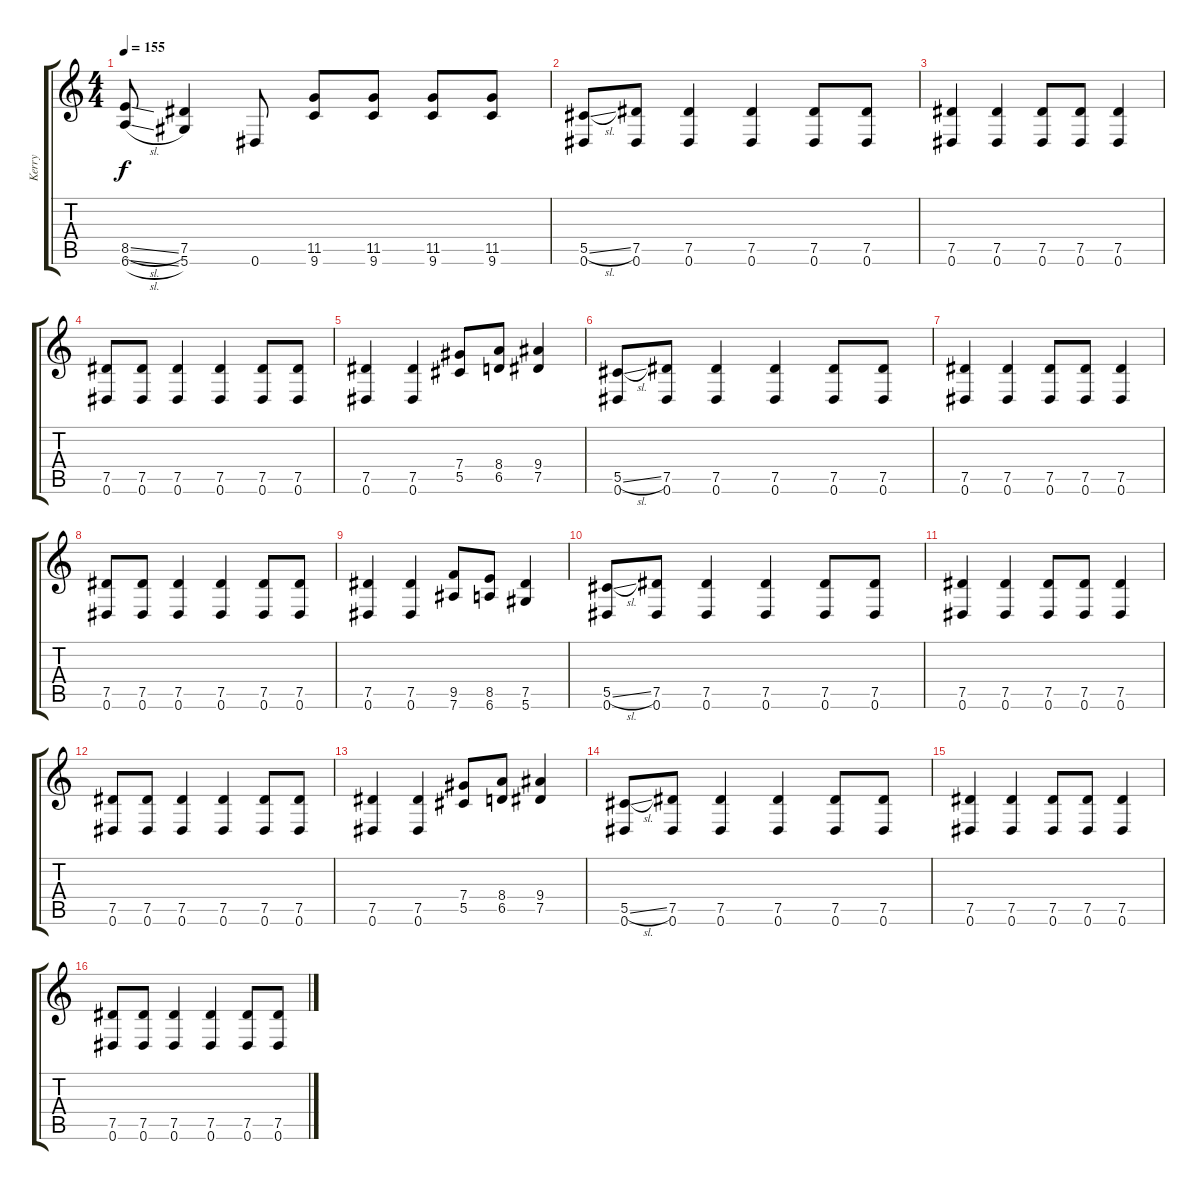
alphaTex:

\track ("Kerry" "Kerry") {instrument distortionguitar}
\staff {score tabs}
\tuning (Eb4 Bb3 Gb3 Db3 Ab2 Eb2) {hide}
\ts (4 4)
\tempo 155
\clef g2
\ks c
(8.5{sl} 6.6{sl}).8{dy f} (7.5 5.6).4 0.6.8 (11.5 9.6).8 (11.5 9.6).8 (11.5 9.6).8 (11.5 9.6).8 |
(5.5{sl} 0.6).8 (7.5 0.6).8 (7.5 0.6).4 (7.5 0.6).4 (7.5 0.6).8 (7.5 0.6).8 |
(7.5 0.6).4 (7.5 0.6).4 (7.5 0.6).8 (7.5 0.6).8 (7.5 0.6).4 |
(7.5 0.6).8 (7.5 0.6).8 (7.5 0.6).4 (7.5 0.6).4 (7.5 0.6).8 (7.5 0.6).8 |
(7.5 0.6).4 (7.5 0.6).4 (7.4 5.5).8 (8.4 6.5).8 (9.4 7.5).4 |
(5.5{sl} 0.6).8 (7.5 0.6).8 (7.5 0.6).4 (7.5 0.6).4 (7.5 0.6).8 (7.5 0.6).8 |
(7.5 0.6).4 (7.5 0.6).4 (7.5 0.6).8 (7.5 0.6).8 (7.5 0.6).4 |
(7.5 0.6).8 (7.5 0.6).8 (7.5 0.6).4 (7.5 0.6).4 (7.5 0.6).8 (7.5 0.6).8 |
(7.5 0.6).4 (7.5 0.6).4 (9.5 7.6).8 (8.5 6.6).8 (7.5 5.6).4 |
(5.5{sl} 0.6).8 (7.5 0.6).8 (7.5 0.6).4 (7.5 0.6).4 (7.5 0.6).8 (7.5 0.6).8 |
(7.5 0.6).4 (7.5 0.6).4 (7.5 0.6).8 (7.5 0.6).8 (7.5 0.6).4 |
(7.5 0.6).8 (7.5 0.6).8 (7.5 0.6).4 (7.5 0.6).4 (7.5 0.6).8 (7.5 0.6).8 |
(7.5 0.6).4 (7.5 0.6).4 (7.4 5.5).8 (8.4 6.5).8 (9.4 7.5).4 |
(5.5{sl} 0.6).8 (7.5 0.6).8 (7.5 0.6).4 (7.5 0.6).4 (7.5 0.6).8 (7.5 0.6).8 |
(7.5 0.6).4 (7.5 0.6).4 (7.5 0.6).8 (7.5 0.6).8 (7.5 0.6).4 |
(7.5 0.6).8 (7.5 0.6).8 (7.5 0.6).4 (7.5 0.6).4 (7.5 0.6).8 (7.5 0.6).8
